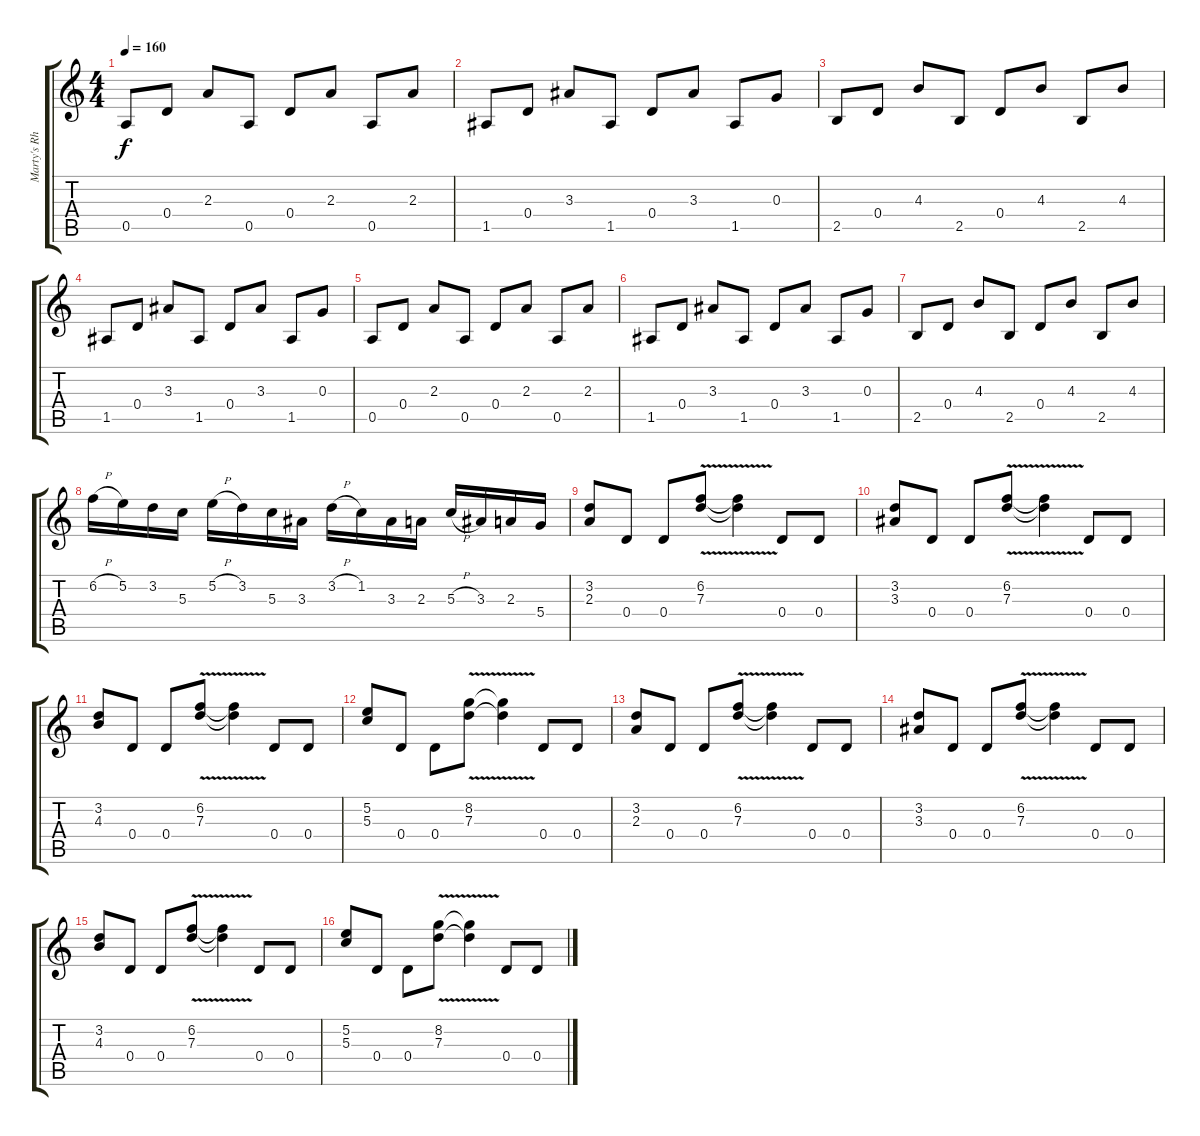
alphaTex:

\track ("Marty's Rhythm" "Marty's Rh") {instrument overdrivenguitar}
\staff {score tabs}
\tuning (E4 B3 G3 D3 A2 E2) {hide}
\ts (4 4)
\tempo 160
\clef g2
\ks c
0.5.8{dy f} 0.4.8 2.3.8 0.5.8 0.4.8 2.3.8 0.5.8 2.3.8 |
1.5.8 0.4.8 3.3.8 1.5.8 0.4.8 3.3.8 1.5.8 0.3.8 |
2.5.8 0.4.8 4.3.8 2.5.8 0.4.8 4.3.8 2.5.8 4.3.8 |
1.5.8 0.4.8 3.3.8 1.5.8 0.4.8 3.3.8 1.5.8 0.3.8 |
0.5.8 0.4.8 2.3.8 0.5.8 0.4.8 2.3.8 0.5.8 2.3.8 |
1.5.8 0.4.8 3.3.8 1.5.8 0.4.8 3.3.8 1.5.8 0.3.8 |
2.5.8 0.4.8 4.3.8 2.5.8 0.4.8 4.3.8 2.5.8 4.3.8 |
6.2{h}.16 5.2.16 3.2.16 5.3.16 5.2{h}.16 3.2.16 5.3.16 3.3.16 3.2{h}.16 1.2.16 3.3.16 2.3.16 5.3{h}.16 3.3.16 2.3.16 5.4.16 |
(3.2 2.3).8 0.4.8 0.4.8 (6.2{v} 7.3{v}).8 (6.2{t} 7.3{t}).4 0.4.8 0.4.8 |
(3.2 3.3).8 0.4.8 0.4.8 (6.2{v} 7.3{v}).8 (6.2{t} 7.3{t}).4 0.4.8 0.4.8 |
(3.2 4.3).8 0.4.8 0.4.8 (6.2{v} 7.3{v}).8 (6.2{t} 7.3{t}).4 0.4.8 0.4.8 |
(5.2 5.3).8 0.4.8 0.4.8 (8.2{v} 7.3{v}).8 (8.2{t} 7.3{t}).4 0.4.8 0.4.8 |
(3.2 2.3).8 0.4.8 0.4.8 (6.2{v} 7.3{v}).8 (6.2{t} 7.3{t}).4 0.4.8 0.4.8 |
(3.2 3.3).8 0.4.8 0.4.8 (6.2{v} 7.3{v}).8 (6.2{t} 7.3{t}).4 0.4.8 0.4.8 |
(3.2 4.3).8 0.4.8 0.4.8 (6.2{v} 7.3{v}).8 (6.2{t} 7.3{t}).4 0.4.8 0.4.8 |
(5.2 5.3).8 0.4.8 0.4.8 (8.2{v} 7.3{v}).8 (8.2{t} 7.3{t}).4 0.4.8 0.4.8
